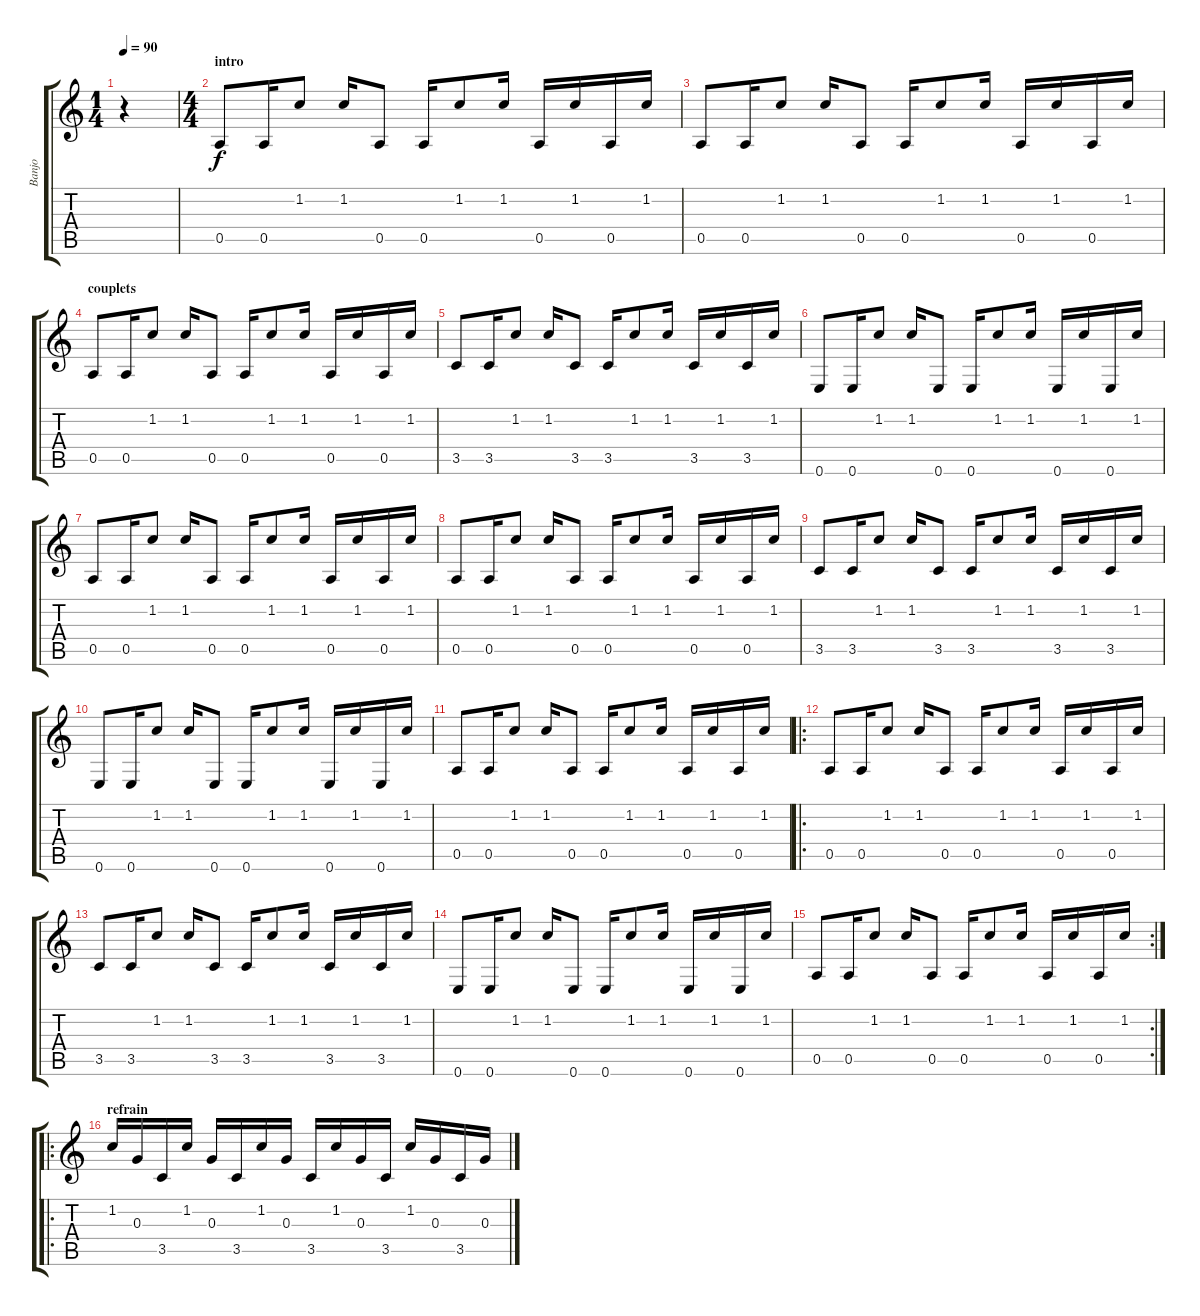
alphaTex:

\track ("Banjo" "Banjo") {instrument banjo}
\staff {score tabs}
\tuning (E4 B3 G3 D3 A2 E2) {hide}
\displaytranspose 12
\ts (1 4)
\tempo 90
\clef g2
\ks c
r.4{dy f instrument banjo} |
\ts (4 4)
\section ("" "intro")
0.5.8 0.5.16 1.2.8 1.2.16 0.5.8 0.5.16 1.2.8 1.2.16 0.5.16 1.2.16 0.5.16 1.2.16 |
0.5.8 0.5.16 1.2.8 1.2.16 0.5.8 0.5.16 1.2.8 1.2.16 0.5.16 1.2.16 0.5.16 1.2.16 |
\section ("" "couplets")
0.5.8 0.5.16 1.2.8 1.2.16 0.5.8 0.5.16 1.2.8 1.2.16 0.5.16 1.2.16 0.5.16 1.2.16 |
3.5.8 3.5.16 1.2.8 1.2.16 3.5.8 3.5.16 1.2.8 1.2.16 3.5.16 1.2.16 3.5.16 1.2.16 |
0.6.8 0.6.16 1.2.8 1.2.16 0.6.8 0.6.16 1.2.8 1.2.16 0.6.16 1.2.16 0.6.16 1.2.16 |
0.5.8 0.5.16 1.2.8 1.2.16 0.5.8 0.5.16 1.2.8 1.2.16 0.5.16 1.2.16 0.5.16 1.2.16 |
0.5.8 0.5.16 1.2.8 1.2.16 0.5.8 0.5.16 1.2.8 1.2.16 0.5.16 1.2.16 0.5.16 1.2.16 |
3.5.8 3.5.16 1.2.8 1.2.16 3.5.8 3.5.16 1.2.8 1.2.16 3.5.16 1.2.16 3.5.16 1.2.16 |
0.6.8 0.6.16 1.2.8 1.2.16 0.6.8 0.6.16 1.2.8 1.2.16 0.6.16 1.2.16 0.6.16 1.2.16 |
0.5.8 0.5.16 1.2.8 1.2.16 0.5.8 0.5.16 1.2.8 1.2.16 0.5.16 1.2.16 0.5.16 1.2.16 |
\ro
0.5.8 0.5.16 1.2.8 1.2.16 0.5.8 0.5.16 1.2.8 1.2.16 0.5.16 1.2.16 0.5.16 1.2.16 |
3.5.8 3.5.16 1.2.8 1.2.16 3.5.8 3.5.16 1.2.8 1.2.16 3.5.16 1.2.16 3.5.16 1.2.16 |
0.6.8 0.6.16 1.2.8 1.2.16 0.6.8 0.6.16 1.2.8 1.2.16 0.6.16 1.2.16 0.6.16 1.2.16 |
\rc 2
0.5.8 0.5.16 1.2.8 1.2.16 0.5.8 0.5.16 1.2.8 1.2.16 0.5.16 1.2.16 0.5.16 1.2.16 |
\ro
\section ("" "refrain")
1.2.16 0.3.16 3.5.16 1.2.16 0.3.16 3.5.16 1.2.16 0.3.16 3.5.16 1.2.16 0.3.16 3.5.16 1.2.16 0.3.16 3.5.16 0.3.16
